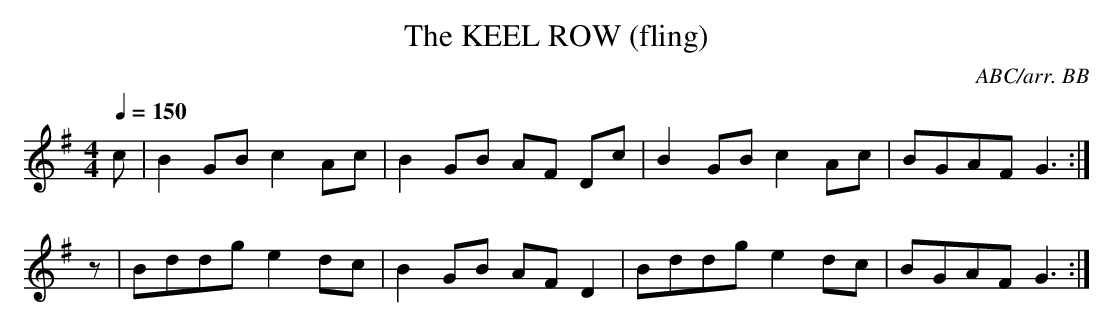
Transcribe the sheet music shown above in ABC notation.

X:1
T:KEEL ROW (fling), The
C:ABC/arr. BB
M:4/4
L:1/8
Q:1/4=150
K:G
c|B2GB c2 Ac|B2GB AF Dc|B2GB c2Ac|BGAF G3 :|
z|Bddg e2 dc|B2GB AF D2|Bddg e2dc|BGAF G3 :|
